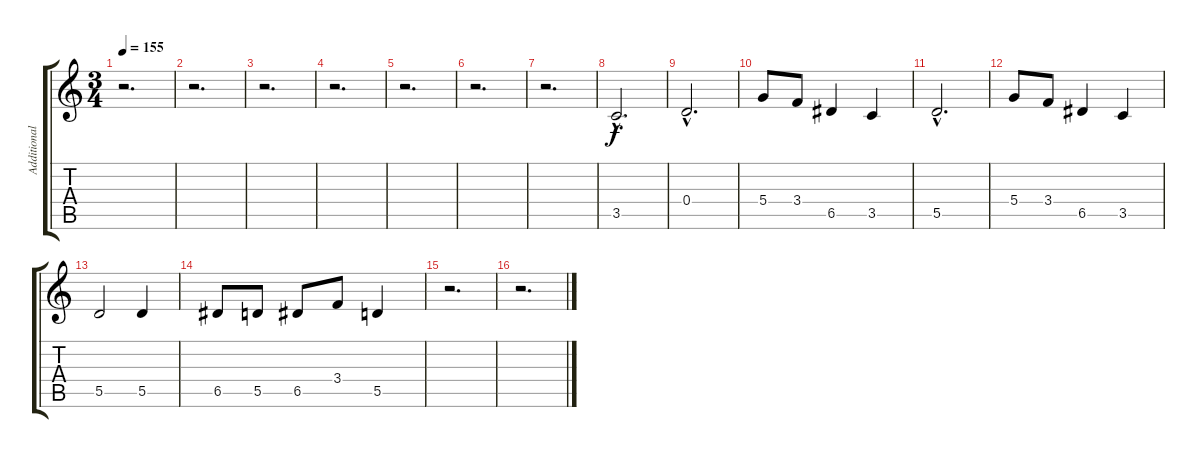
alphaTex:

\track ("Additional Guitar" "Additional") {instrument distortionguitar}
\staff {score tabs}
\tuning (E4 B3 G3 D3 A2 E2) {hide}
\ts (3 4)
\tempo 155
\clef g2
\ks c
r.2{d dy f} |
r.2{d} |
r.2{d} |
r.2{d} |
r.2{d} |
r.2{d} |
r.2{d} |
3.5{hac}.2{d} |
0.4{hac}.2{d} |
5.4.8 3.4.8 6.5.4 3.5.4 |
5.5{hac}.2{d} |
5.4.8 3.4.8 6.5.4 3.5.4 |
5.5.2 5.5.4 |
6.5.8 5.5.8 6.5.8 3.4.8 5.5.4 |
r.2{d} |
r.2{d}
